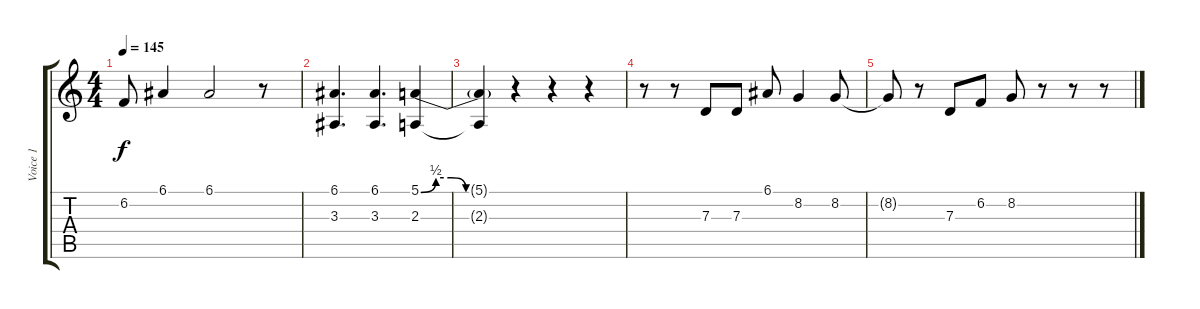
\track ("Voice 1" "Voice 1") {instrument synthbrass1}
\staff {score tabs}
\tuning (E4 B3 G3 D3 A2 E2) {hide}
\ts (4 4)
\tempo 145
\clef g2
\ks c
6.2{t}.8{dy f} 6.1.4 6.1.2 r.8 |
(6.1 3.3).4{d} (6.1 3.3).4{d} (5.1{be (custom 0 0 10 2 20 2 30 0 60 0)} 2.3).4 |
(5.1{t} 2.3{t}).4 r.4 r.4 r.4 |
r.8 r.8 7.3.8 7.3.8 6.1.8 8.2.4 8.2.8 |
8.2{t}.8 r.8 7.3.8 6.2.8 8.2.8 r.8 r.8 r.8
